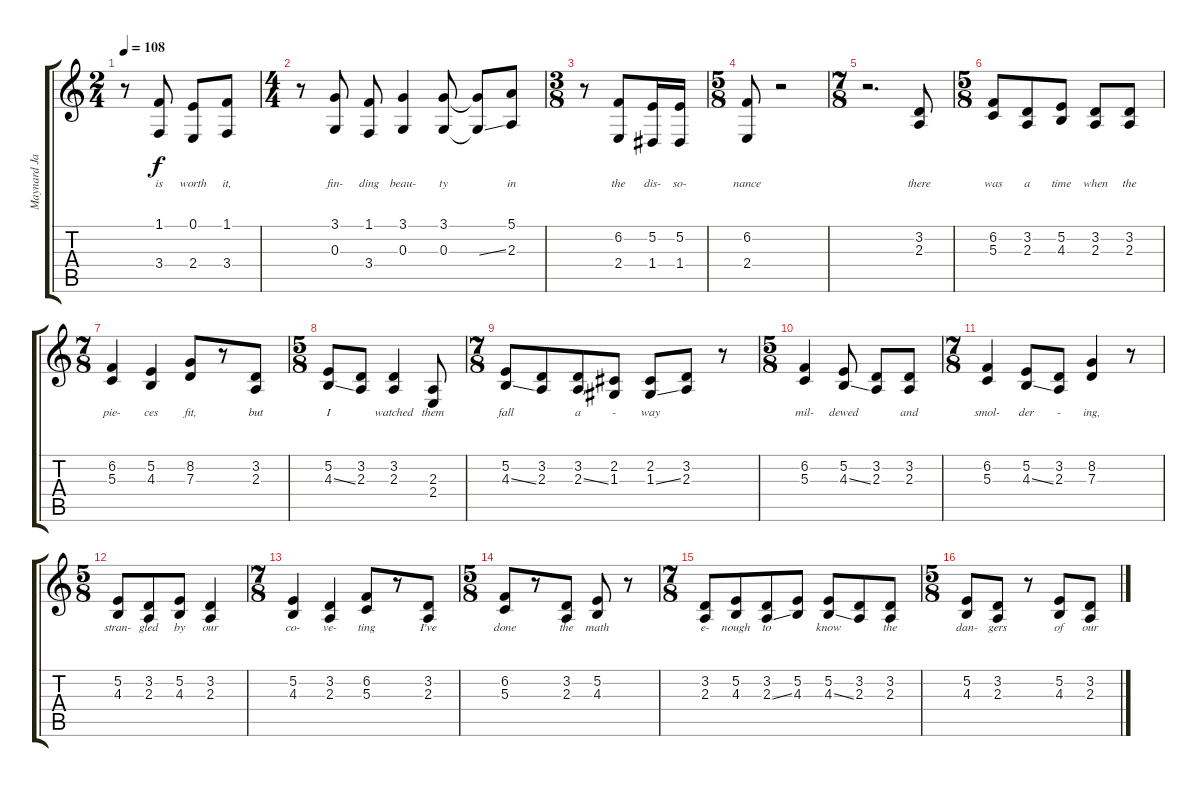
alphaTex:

\track ("Maynard James Keenan (Vocals)" "Maynard Ja") {instrument bassoon}
\staff {score tabs}
\tuning (E4 B3 G3 D3 A2 E2) {hide}
\ts (2 4)
\tempo 108
\clef g2
\ks c
r.8{dy f} (1.1 3.4).8{lyrics (0 "is") lyrics (1 "") lyrics (2 "") lyrics (3 "") lyrics (4 "")} (0.1 2.4).8{lyrics (0 "worth") lyrics (1 "") lyrics (2 "") lyrics (3 "") lyrics (4 "")} (1.1 3.4).8{lyrics (0 "it,") lyrics (1 "") lyrics (2 "") lyrics (3 "") lyrics (4 "")} |
\ts (4 4)
r.8 (3.1 0.3).8{lyrics (0 "fin-") lyrics (1 "") lyrics (2 "") lyrics (3 "") lyrics (4 "")} (1.1 3.4).8{lyrics (0 "ding") lyrics (1 "") lyrics (2 "") lyrics (3 "") lyrics (4 "")} (3.1 0.3).4{lyrics (0 "beau-") lyrics (1 "") lyrics (2 "") lyrics (3 "") lyrics (4 "")} (3.1 0.3).8{lyrics (0 "ty") lyrics (1 "") lyrics (2 "") lyrics (3 "") lyrics (4 "")} (3.1{t} 0.3{ss t}).8{lyrics (0 "") lyrics (1 "") lyrics (2 "") lyrics (3 "") lyrics (4 "")} (5.1 2.3).8{lyrics (0 "in") lyrics (1 "") lyrics (2 "") lyrics (3 "") lyrics (4 "")} |
\ts (3 8)
r.8 (6.2 2.4).8{lyrics (0 "the") lyrics (1 "") lyrics (2 "") lyrics (3 "") lyrics (4 "")} (5.2 1.4).16{lyrics (0 "dis-") lyrics (1 "") lyrics (2 "") lyrics (3 "") lyrics (4 "")} (5.2 1.4).16{lyrics (0 "so-") lyrics (1 "") lyrics (2 "") lyrics (3 "") lyrics (4 "")} |
\ts (5 8)
(6.2 2.4).8{lyrics (0 "nance") lyrics (1 "") lyrics (2 "") lyrics (3 "") lyrics (4 "")} r.2 |
\ts (7 8)
r.2{d} (3.2 2.3).8{lyrics (0 "there") lyrics (1 "") lyrics (2 "") lyrics (3 "") lyrics (4 "")} |
\ts (5 8)
(6.2 5.3).8{lyrics (0 "was") lyrics (1 "") lyrics (2 "") lyrics (3 "") lyrics (4 "")} (3.2 2.3).8{lyrics (0 "a") lyrics (1 "") lyrics (2 "") lyrics (3 "") lyrics (4 "")} (5.2 4.3).8{lyrics (0 "time") lyrics (1 "") lyrics (2 "") lyrics (3 "") lyrics (4 "")} (3.2 2.3).8{lyrics (0 "when") lyrics (1 "") lyrics (2 "") lyrics (3 "") lyrics (4 "")} (3.2 2.3).8{lyrics (0 "the") lyrics (1 "") lyrics (2 "") lyrics (3 "") lyrics (4 "")} |
\ts (7 8)
(6.2 5.3).4{lyrics (0 "pie-") lyrics (1 "") lyrics (2 "") lyrics (3 "") lyrics (4 "")} (5.2 4.3).4{lyrics (0 "ces") lyrics (1 "") lyrics (2 "") lyrics (3 "") lyrics (4 "")} (8.2 7.3).8{lyrics (0 "fit,") lyrics (1 "") lyrics (2 "") lyrics (3 "") lyrics (4 "")} r.8 (3.2 2.3).8{lyrics (0 "but") lyrics (1 "") lyrics (2 "") lyrics (3 "") lyrics (4 "")} |
\ts (5 8)
(5.2 4.3{ss}).8{lyrics (0 "I") lyrics (1 "") lyrics (2 "") lyrics (3 "") lyrics (4 "")} (3.2 2.3).8{lyrics (0 "") lyrics (1 "") lyrics (2 "") lyrics (3 "") lyrics (4 "")} (3.2 2.3).4{lyrics (0 "watched") lyrics (1 "") lyrics (2 "") lyrics (3 "") lyrics (4 "")} (2.3 2.4).8{lyrics (0 "them") lyrics (1 "") lyrics (2 "") lyrics (3 "") lyrics (4 "")} |
\ts (7 8)
(5.2 4.3{ss}).8{lyrics (0 "fall") lyrics (1 "") lyrics (2 "") lyrics (3 "") lyrics (4 "")} (3.2 2.3).8{lyrics (0 "") lyrics (1 "") lyrics (2 "") lyrics (3 "") lyrics (4 "")} (3.2 2.3{ss}).8{lyrics (0 "a") lyrics (1 "") lyrics (2 "") lyrics (3 "") lyrics (4 "")} (2.2 1.3).8{lyrics (0 "-") lyrics (1 "") lyrics (2 "") lyrics (3 "") lyrics (4 "")} (2.2 1.3{ss}).8{lyrics (0 "way") lyrics (1 "") lyrics (2 "") lyrics (3 "") lyrics (4 "")} (3.2 2.3).8{lyrics (0 "") lyrics (1 "") lyrics (2 "") lyrics (3 "") lyrics (4 "")} r.8 |
\ts (5 8)
(6.2 5.3).4{lyrics (0 "mil-") lyrics (1 "") lyrics (2 "") lyrics (3 "") lyrics (4 "")} (5.2 4.3{ss}).8{lyrics (0 "dewed") lyrics (1 "") lyrics (2 "") lyrics (3 "") lyrics (4 "")} (3.2 2.3).8{lyrics (0 "") lyrics (1 "") lyrics (2 "") lyrics (3 "") lyrics (4 "")} (3.2 2.3).8{lyrics (0 "and") lyrics (1 "") lyrics (2 "") lyrics (3 "") lyrics (4 "")} |
\ts (7 8)
(6.2 5.3).4{lyrics (0 "smol-") lyrics (1 "") lyrics (2 "") lyrics (3 "") lyrics (4 "")} (5.2 4.3{ss}).8{lyrics (0 "der") lyrics (1 "") lyrics (2 "") lyrics (3 "") lyrics (4 "")} (3.2 2.3).8{lyrics (0 "-") lyrics (1 "") lyrics (2 "") lyrics (3 "") lyrics (4 "")} (8.2 7.3).4{lyrics (0 "ing,") lyrics (1 "") lyrics (2 "") lyrics (3 "") lyrics (4 "")} r.8 |
\ts (5 8)
(5.2 4.3).8{lyrics (0 "stran-") lyrics (1 "") lyrics (2 "") lyrics (3 "") lyrics (4 "")} (3.2 2.3).8{lyrics (0 "gled") lyrics (1 "") lyrics (2 "") lyrics (3 "") lyrics (4 "")} (5.2 4.3).8{lyrics (0 "by") lyrics (1 "") lyrics (2 "") lyrics (3 "") lyrics (4 "")} (3.2 2.3).4{lyrics (0 "our") lyrics (1 "") lyrics (2 "") lyrics (3 "") lyrics (4 "")} |
\ts (7 8)
(5.2 4.3).4{lyrics (0 "co-") lyrics (1 "") lyrics (2 "") lyrics (3 "") lyrics (4 "")} (3.2 2.3).4{lyrics (0 "ve-") lyrics (1 "") lyrics (2 "") lyrics (3 "") lyrics (4 "")} (6.2 5.3).8{lyrics (0 "ting") lyrics (1 "") lyrics (2 "") lyrics (3 "") lyrics (4 "")} r.8 (3.2 2.3).8{lyrics (0 "I've") lyrics (1 "") lyrics (2 "") lyrics (3 "") lyrics (4 "")} |
\ts (5 8)
(6.2 5.3).8{lyrics (0 "done") lyrics (1 "") lyrics (2 "") lyrics (3 "") lyrics (4 "")} r.8 (3.2 2.3).8{lyrics (0 "the") lyrics (1 "") lyrics (2 "") lyrics (3 "") lyrics (4 "")} (5.2 4.3).8{lyrics (0 "math") lyrics (1 "") lyrics (2 "") lyrics (3 "") lyrics (4 "")} r.8 |
\ts (7 8)
(3.2 2.3).8{lyrics (0 "e-") lyrics (1 "") lyrics (2 "") lyrics (3 "") lyrics (4 "")} (5.2 4.3).8{lyrics (0 "nough") lyrics (1 "") lyrics (2 "") lyrics (3 "") lyrics (4 "")} (3.2 2.3{ss}).8{lyrics (0 "to") lyrics (1 "") lyrics (2 "") lyrics (3 "") lyrics (4 "")} (5.2 4.3).8{lyrics (0 "") lyrics (1 "") lyrics (2 "") lyrics (3 "") lyrics (4 "")} (5.2 4.3{ss}).8{lyrics (0 "know") lyrics (1 "") lyrics (2 "") lyrics (3 "") lyrics (4 "")} (3.2 2.3).8{lyrics (0 "") lyrics (1 "") lyrics (2 "") lyrics (3 "") lyrics (4 "")} (3.2 2.3).8{lyrics (0 "the") lyrics (1 "") lyrics (2 "") lyrics (3 "") lyrics (4 "")} |
\ts (5 8)
(5.2 4.3).8{lyrics (0 "dan-") lyrics (1 "") lyrics (2 "") lyrics (3 "") lyrics (4 "")} (3.2 2.3).8{lyrics (0 "gers") lyrics (1 "") lyrics (2 "") lyrics (3 "") lyrics (4 "")} r.8 (5.2 4.3).8{lyrics (0 "of") lyrics (1 "") lyrics (2 "") lyrics (3 "") lyrics (4 "")} (3.2 2.3).8{lyrics (0 "our") lyrics (1 "") lyrics (2 "") lyrics (3 "") lyrics (4 "")}
